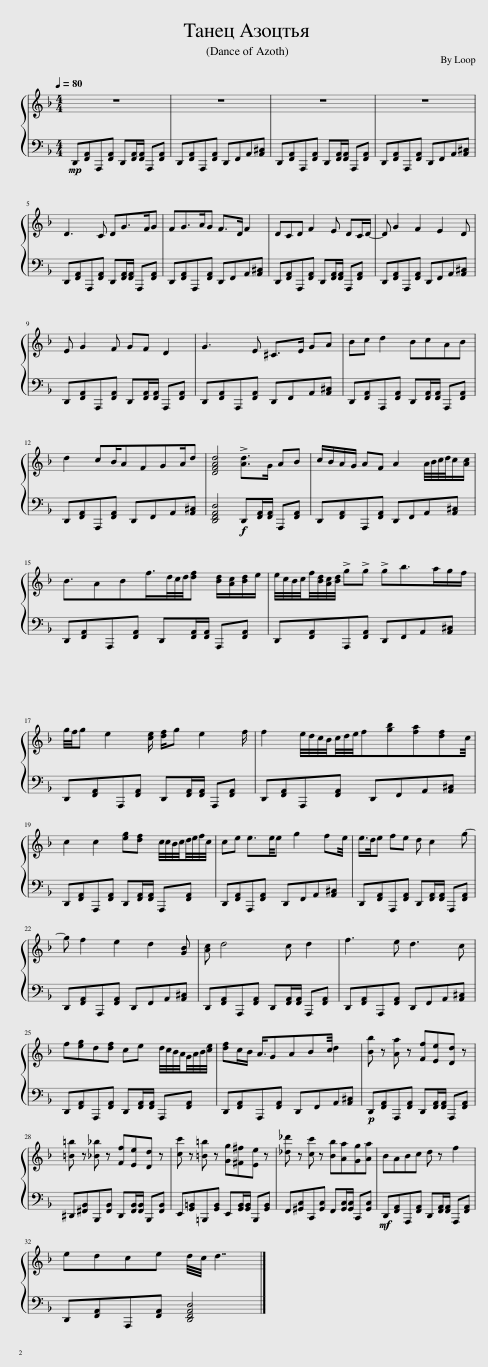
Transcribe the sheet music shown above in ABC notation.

X:1
%%score { 1 | 2 }
L:1/8
Q:1/4=80
M:4/4
I:linebreak $
K:F
V:1 treble
V:2 bass
V:1
 z8 | z8 | z8 | z8 |$ D3 C DG>FG | %5
 FG>AG F>D F2 | DCD F2 E DC/D/- | D G2 F2 E2 D |$ E G2 F GF D2 | G3 E ^C>E GA | %10
 Bc d2 BcAB |$ d2 cB/AFGA/d | [DFAd]4 !>![Ad]>G AB | c/B/A/G/ AF A2 A/4B/4c/4d/4c/[Ac]/ |$ B3/2ABf/>d/c/4d/4[df] [Bd]/[Ac]/[Bd]/e/ | %15
 e/4c/4B/4c/4f/4[Bd]/4[Ac]/4[Bd]/4 !>!g!>!g !>!gb>ag/f/ |$ g/4f/4g e2 [ce]/ [df]/g e2 f/ | f2 e/4d/4c/4B/4c/4d/4e/4f[gb][fa][df]c/4 |$ c2 c2 [eg][df] c/4c/4B/4c/4d/4e/4f/4c/4 | ce e3/2e/4e g2 fe/4 | %20
 e/>d/e fe d c2 g- |$ g f2 e2 d2 [GB] | [Ac] d4 c d2 | f3 e d3 c |$ f[eg]d[df] ce d/4c/4B/4A/4G/4A/4B/4[ce]/4 | %25
 [df]c/B/ A3/4GABc/4 d2 | [Bb] z [Aa] z [Ff][Ee][Dd] z |$ [=B=b] z [_B_b] z [Ff][Ee][Dd] z | [cc'] z [=B=b] z [Gg][^F^f][Ee] z | [_d_d'] z [cc'] z [Bb][Aa][Gg][Aa] | %30
 BABc d z f2 |$ edce d/4c/4 d7/2 |] %32
V:2
!mp! D,,[F,,A,,]A,,,[F,,A,,] D,,[F,,A,,]/[F,,A,,]/ A,,,[F,,A,,] | D,,[F,,A,,]A,,,[F,,A,,] D,,F,,A,,[A,,^C,] | D,,[F,,A,,]A,,,[F,,A,,] D,,[F,,A,,]/[F,,A,,]/ A,,,[F,,A,,] | D,,[F,,A,,]A,,,[F,,A,,] D,,F,,A,,[A,,^C,] |$ D,,[F,,A,,]A,,,[F,,A,,] D,,[F,,A,,]/[F,,A,,]/ A,,,[F,,A,,] | %5
 D,,[F,,A,,]A,,,[F,,A,,] D,,F,,A,,[A,,^C,] | D,,[F,,A,,]A,,,[F,,A,,] D,,[F,,A,,]/[F,,A,,]/ A,,,[F,,A,,] | D,,[F,,A,,]A,,,[F,,A,,] D,,F,,A,,[A,,^C,] |$ D,,[F,,A,,]A,,,[F,,A,,] D,,[F,,A,,]/[F,,A,,]/ A,,,[F,,A,,] | D,,[F,,A,,]A,,,[F,,A,,] D,,F,,A,,[A,,^C,] | %10
 D,,[F,,A,,]A,,,[F,,A,,] D,,[F,,A,,]/[F,,A,,]/ A,,,[F,,A,,] |$ D,,[F,,A,,]A,,,[F,,A,,] D,,F,,A,,[A,,^C,] | [D,,F,,A,,D,]4!f! D,,[F,,A,,]/[F,,A,,]/ A,,,[F,,A,,] | D,,[F,,A,,]A,,,[F,,A,,] D,,F,,A,,[A,,^C,] |$ D,,[F,,A,,]A,,,[F,,A,,] D,,[F,,A,,]/[F,,A,,]/ A,,,[F,,A,,] | %15
 D,,[F,,A,,]A,,,[F,,A,,] D,,F,,A,,[A,,^C,] |$ D,,[F,,A,,]A,,,[F,,A,,] D,,[F,,A,,]/[F,,A,,]/ A,,,[F,,A,,] | D,,[F,,A,,]A,,,[F,,A,,] D,,F,,A,,[A,,^C,] |$ D,,[F,,A,,]A,,,[F,,A,,] D,,[F,,A,,]/[F,,A,,]/ A,,,[F,,A,,] | D,,[F,,A,,]A,,,[F,,A,,] D,,F,,A,,[A,,^C,] | %20
 D,,[F,,A,,]A,,,[F,,A,,] D,,[F,,A,,]/[F,,A,,]/ A,,,[F,,A,,] |$ D,,[F,,A,,]A,,,[F,,A,,] D,,F,,A,,[A,,^C,] | D,,[F,,A,,]A,,,[F,,A,,] D,,[F,,A,,]/[F,,A,,]/ A,,,[F,,A,,] | D,,[F,,A,,]A,,,[F,,A,,] D,,F,,A,,[A,,^C,] |$ D,,[F,,A,,]A,,,[F,,A,,] D,,[F,,A,,]/[F,,A,,]/ A,,,[F,,A,,] | %25
 D,,[F,,A,,]A,,,[F,,A,,] D,,F,,A,,[A,,^C,] |!p! D,,[F,,A,,]A,,,[F,,A,,] D,,[F,,A,,]/[F,,A,,]/ A,,,[F,,A,,] |$ ^D,,[^F,,B,,]B,,,[F,,B,,] D,,[F,,B,,]/[F,,B,,]/ B,,,[F,,B,,] | E,,[G,,=B,,]=B,,,[G,,B,,] E,,[G,,B,,]/[G,,B,,]/ B,,,[G,,B,,] | F,,[^G,,C,]C,,[G,,C,] F,,[G,,C,]/[G,,C,]/ C,,[G,,C,] | %30
!mf! D,,[F,,A,,]A,,,[F,,A,,] D,,[F,,A,,]/[F,,A,,]/ A,,,[F,,A,,] |$ D,,[F,,A,,]A,,,[F,,A,,] [D,,F,,A,,D,]4 |] %32
